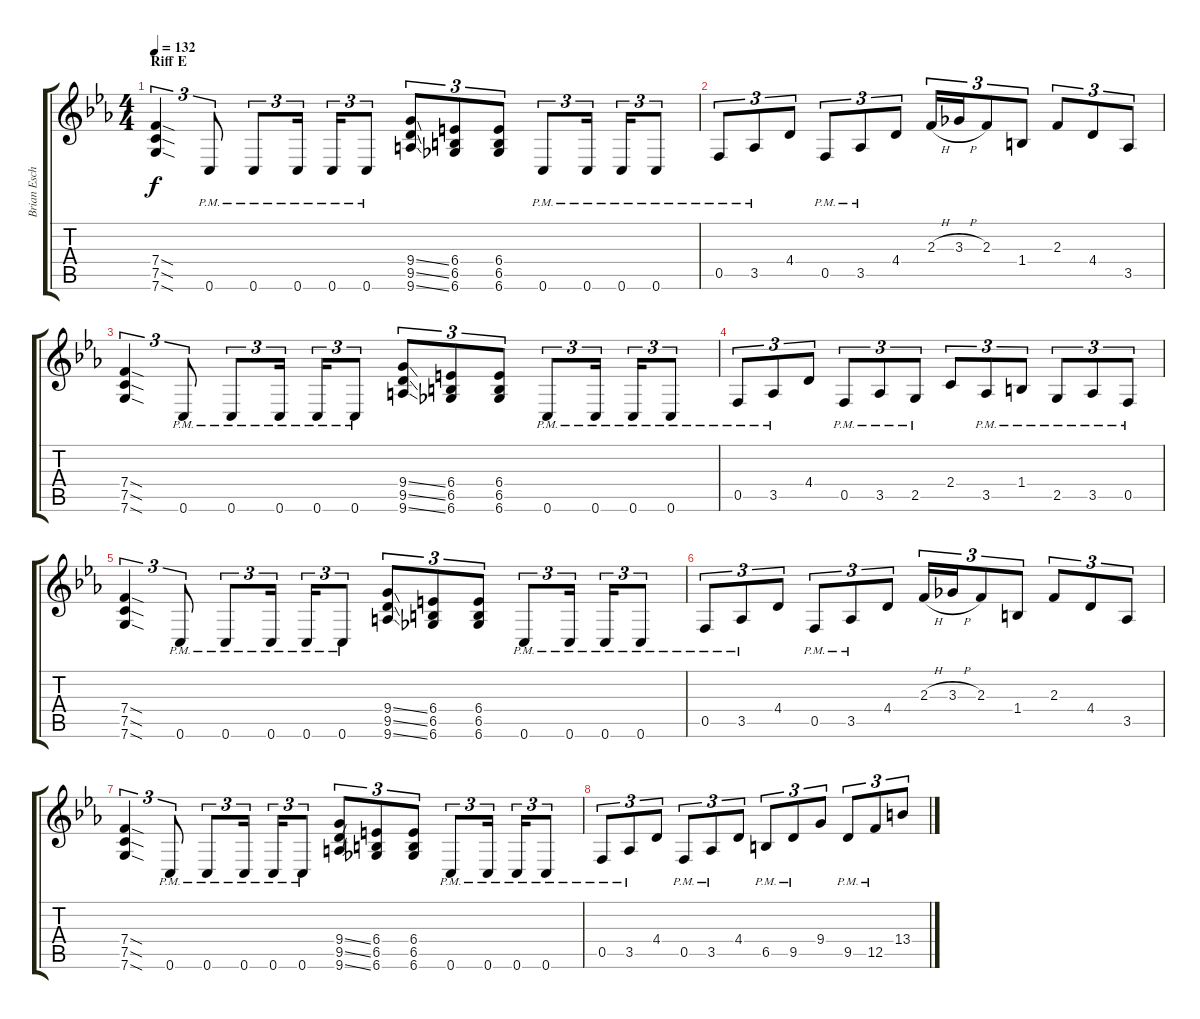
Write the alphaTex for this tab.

\track ("Brian Eschbach" "Brian Esch") {instrument distortionguitar}
\staff {score tabs}
\tuning (C4 G3 Eb3 Bb2 F2 C2) {hide}
\ts (4 4)
\section ("" "Riff E")
\tempo 132
\clef g2
\ks eb
(7.4{sod} 7.5{sod} 7.6{sod}).4{tu (3 2) dy f} 0.6{pm}.8{tu (3 2)} 0.6{pm}.8{tu (3 2)} 0.6{pm}.16{tu (3 2)} 0.6{pm}.16{tu (3 2)} 0.6{pm}.8{tu (3 2)} (9.4{ss} 9.5{ss} 9.6{ss}).8{tu (3 2)} (6.4 6.5 6.6).8{tu (3 2)} (6.4 6.5 6.6).8{tu (3 2)} 0.6{pm}.8{tu (3 2)} 0.6{pm}.16{tu (3 2)} 0.6{pm}.16{tu (3 2)} 0.6{pm}.8{tu (3 2)} |
0.5{pm}.8{tu (3 2)} 3.5{pm}.8{tu (3 2)} 4.4.8{tu (3 2)} 0.5{pm}.8{tu (3 2)} 3.5{pm}.8{tu (3 2)} 4.4.8{tu (3 2)} 2.3{h}.16{tu (3 2)} 3.3{h}.16{tu (3 2)} 2.3.8{tu (3 2)} 1.4.8{tu (3 2)} 2.3.8{tu (3 2)} 4.4.8{tu (3 2)} 3.5.8{tu (3 2)} |
(7.4{sod} 7.5{sod} 7.6{sod}).4{tu (3 2)} 0.6{pm}.8{tu (3 2)} 0.6{pm}.8{tu (3 2)} 0.6{pm}.16{tu (3 2)} 0.6{pm}.16{tu (3 2)} 0.6{pm}.8{tu (3 2)} (9.4{ss} 9.5{ss} 9.6{ss}).8{tu (3 2)} (6.4 6.5 6.6).8{tu (3 2)} (6.4 6.5 6.6).8{tu (3 2)} 0.6{pm}.8{tu (3 2)} 0.6{pm}.16{tu (3 2)} 0.6{pm}.16{tu (3 2)} 0.6{pm}.8{tu (3 2)} |
0.5{pm}.8{tu (3 2)} 3.5{pm}.8{tu (3 2)} 4.4.8{tu (3 2)} 0.5{pm}.8{tu (3 2)} 3.5{pm}.8{tu (3 2)} 2.5{pm}.8{tu (3 2)} 2.4.8{tu (3 2)} 3.5{pm}.8{tu (3 2)} 1.4{pm}.8{tu (3 2)} 2.5{pm}.8{tu (3 2)} 3.5{pm}.8{tu (3 2)} 0.5{pm}.8{tu (3 2)} |
(7.4{sod} 7.5{sod} 7.6{sod}).4{tu (3 2)} 0.6{pm}.8{tu (3 2)} 0.6{pm}.8{tu (3 2)} 0.6{pm}.16{tu (3 2)} 0.6{pm}.16{tu (3 2)} 0.6{pm}.8{tu (3 2)} (9.4{ss} 9.5{ss} 9.6{ss}).8{tu (3 2)} (6.4 6.5 6.6).8{tu (3 2)} (6.4 6.5 6.6).8{tu (3 2)} 0.6{pm}.8{tu (3 2)} 0.6{pm}.16{tu (3 2)} 0.6{pm}.16{tu (3 2)} 0.6{pm}.8{tu (3 2)} |
0.5{pm}.8{tu (3 2)} 3.5{pm}.8{tu (3 2)} 4.4.8{tu (3 2)} 0.5{pm}.8{tu (3 2)} 3.5{pm}.8{tu (3 2)} 4.4.8{tu (3 2)} 2.3{h}.16{tu (3 2)} 3.3{h}.16{tu (3 2)} 2.3.8{tu (3 2)} 1.4.8{tu (3 2)} 2.3.8{tu (3 2)} 4.4.8{tu (3 2)} 3.5.8{tu (3 2)} |
(7.4{sod} 7.5{sod} 7.6{sod}).4{tu (3 2)} 0.6{pm}.8{tu (3 2)} 0.6{pm}.8{tu (3 2)} 0.6{pm}.16{tu (3 2)} 0.6{pm}.16{tu (3 2)} 0.6{pm}.8{tu (3 2)} (9.4{ss} 9.5{ss} 9.6{ss}).8{tu (3 2)} (6.4 6.5 6.6).8{tu (3 2)} (6.4 6.5 6.6).8{tu (3 2)} 0.6{pm}.8{tu (3 2)} 0.6{pm}.16{tu (3 2)} 0.6{pm}.16{tu (3 2)} 0.6{pm}.8{tu (3 2)} |
0.5{pm}.8{tu (3 2)} 3.5{pm}.8{tu (3 2)} 4.4.8{tu (3 2)} 0.5{pm}.8{tu (3 2)} 3.5{pm}.8{tu (3 2)} 4.4.8{tu (3 2)} 6.5{pm}.8{tu (3 2)} 9.5{pm}.8{tu (3 2)} 9.4.8{tu (3 2)} 9.5{pm}.8{tu (3 2)} 12.5{pm}.8{tu (3 2)} 13.4.8{tu (3 2)}
